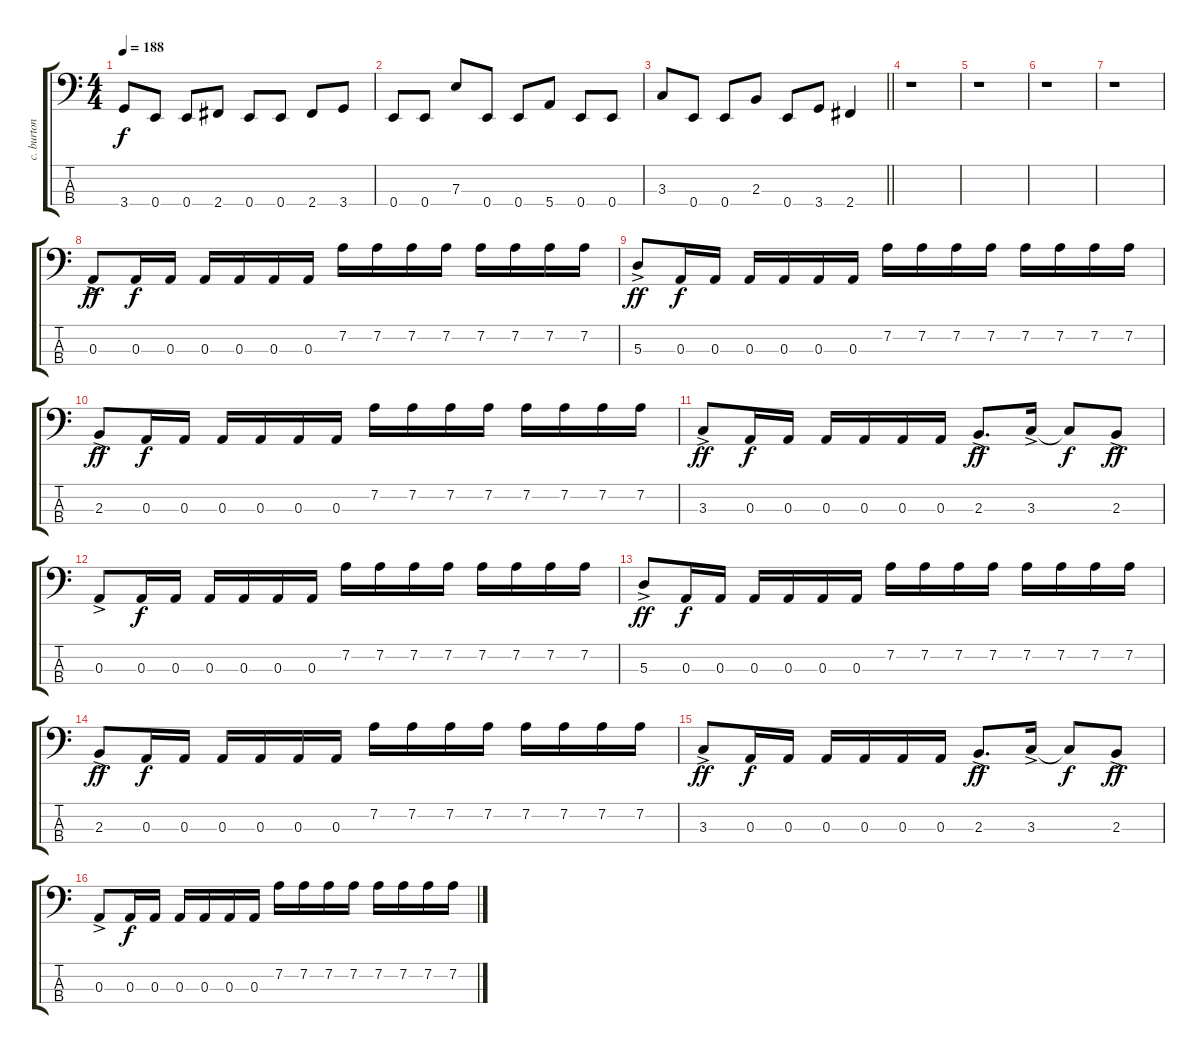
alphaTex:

\track ("c. burton - bass" "c. burton ") {instrument electricbassfinger}
\staff {score tabs}
\tuning (G2 D2 A1 E1) {hide}
\ts (4 4)
\tempo 188
\clef f4
\ks c
3.4.8{dy f} 0.4.8 0.4.8 2.4.8 0.4.8 0.4.8 2.4.8 3.4.8 |
0.4.8 0.4.8 7.3.8 0.4.8 0.4.8 5.4.8 0.4.8 0.4.8 |
\barLineRight lightlight
3.3.8 0.4.8 0.4.8 2.3.8 0.4.8 3.4.8 2.4.4 |
r.1 |
r.1 |
r.1 |
r.1 |
0.3{ac}.8{dy ff} 0.3.16{dy f} 0.3.16 0.3.16 0.3.16 0.3.16 0.3.16 7.2.16 7.2.16 7.2.16 7.2.16 7.2.16 7.2.16 7.2.16 7.2.16 |
5.3{ac}.8{dy ff} 0.3.16{dy f} 0.3.16 0.3.16 0.3.16 0.3.16 0.3.16 7.2.16 7.2.16 7.2.16 7.2.16 7.2.16 7.2.16 7.2.16 7.2.16 |
2.3{ac}.8{dy ff} 0.3.16{dy f} 0.3.16 0.3.16 0.3.16 0.3.16 0.3.16 7.2.16 7.2.16 7.2.16 7.2.16 7.2.16 7.2.16 7.2.16 7.2.16 |
3.3{ac}.8{dy ff} 0.3.16{dy f} 0.3.16 0.3.16 0.3.16 0.3.16 0.3.16 2.3{ac}.8{d dy ff} 3.3{ac}.16 3.3{t}.8{dy f} 2.3{ac}.8{dy ff} |
0.3{ac}.8 0.3.16{dy f} 0.3.16 0.3.16 0.3.16 0.3.16 0.3.16 7.2.16 7.2.16 7.2.16 7.2.16 7.2.16 7.2.16 7.2.16 7.2.16 |
5.3{ac}.8{dy ff} 0.3.16{dy f} 0.3.16 0.3.16 0.3.16 0.3.16 0.3.16 7.2.16 7.2.16 7.2.16 7.2.16 7.2.16 7.2.16 7.2.16 7.2.16 |
2.3{ac}.8{dy ff} 0.3.16{dy f} 0.3.16 0.3.16 0.3.16 0.3.16 0.3.16 7.2.16 7.2.16 7.2.16 7.2.16 7.2.16 7.2.16 7.2.16 7.2.16 |
3.3{ac}.8{dy ff} 0.3.16{dy f} 0.3.16 0.3.16 0.3.16 0.3.16 0.3.16 2.3{ac}.8{d dy ff} 3.3{ac}.16 3.3{t}.8{dy f} 2.3{ac}.8{dy ff} |
0.3{ac}.8 0.3.16{dy f} 0.3.16 0.3.16 0.3.16 0.3.16 0.3.16 7.2.16 7.2.16 7.2.16 7.2.16 7.2.16 7.2.16 7.2.16 7.2.16
